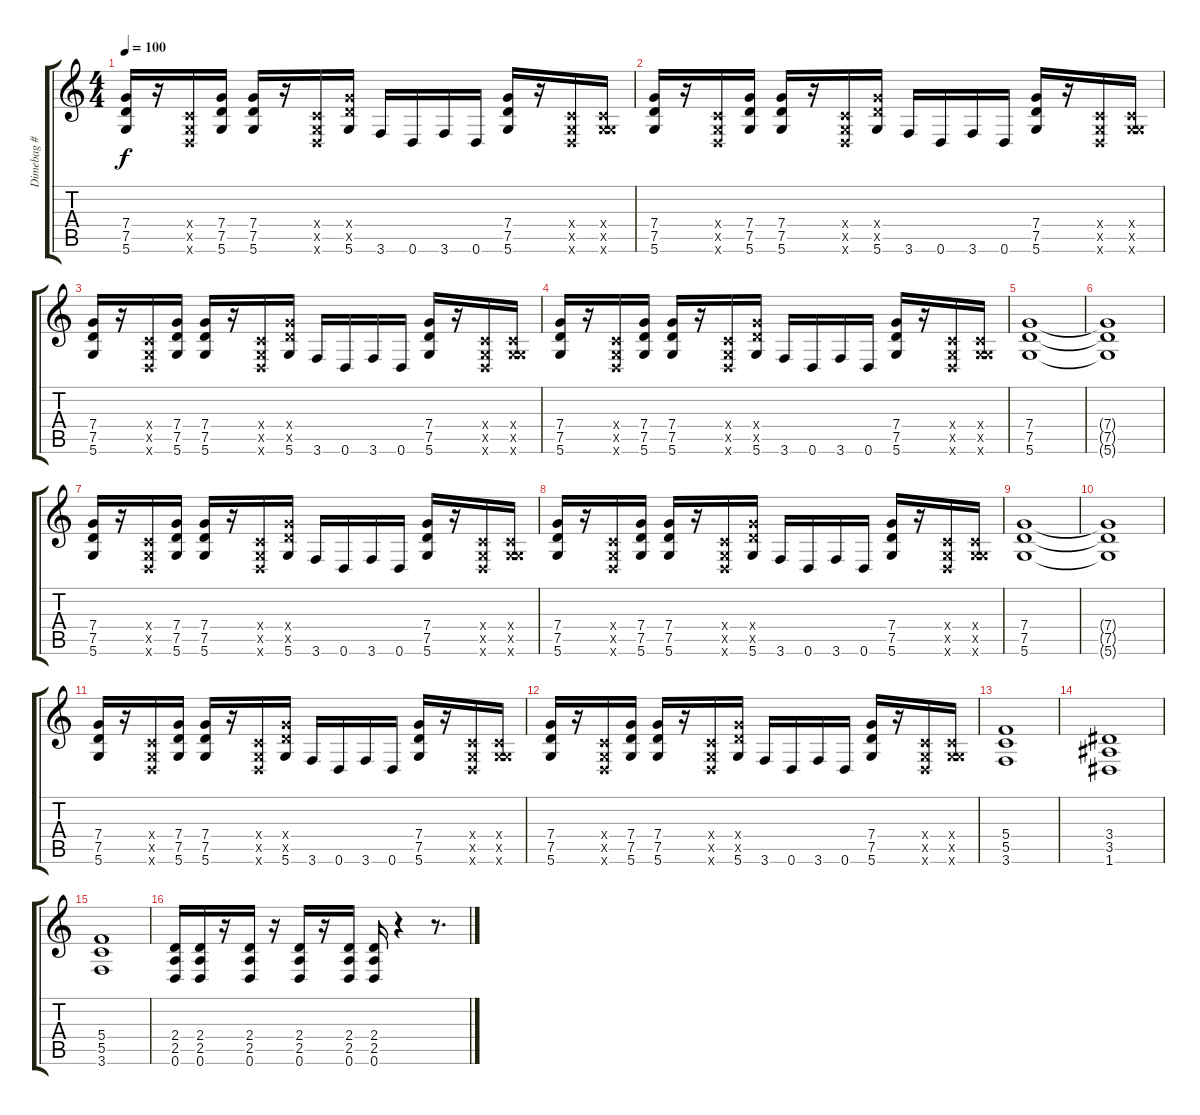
\track ("Dimebag # Guitar 1" "Dimebag # ") {instrument distortionguitar}
\staff {score tabs}
\tuning (D4 A3 F3 C3 G2 D2) {hide}
\ts (4 4)
\tempo 100
\clef g2
\ks c
(7.4 7.5 5.6).16{dy f instrument distortionguitar} r.16 (0.4{x} 0.5{x} 0.6{x}).16 (7.4 7.5 5.6).16 (7.4 7.5 5.6).16 r.16 (0.4{x} 0.5{x} 0.6{x}).16 (7.4{x} 7.5{x} 5.6).16 3.6.16 0.6.16 3.6.16 0.6.16 (7.4 7.5 5.6).16 r.16 (0.4{x} 0.5{x} 0.6{x}).16 (0.4{x} 0.5{x} 5.6{x}).16 |
(7.4 7.5 5.6).16 r.16 (0.4{x} 0.5{x} 0.6{x}).16 (7.4 7.5 5.6).16 (7.4 7.5 5.6).16 r.16 (0.4{x} 0.5{x} 0.6{x}).16 (7.4{x} 7.5{x} 5.6).16 3.6.16 0.6.16 3.6.16 0.6.16 (7.4 7.5 5.6).16 r.16 (0.4{x} 0.5{x} 0.6{x}).16 (0.4{x} 0.5{x} 5.6{x}).16 |
(7.4 7.5 5.6).16 r.16 (0.4{x} 0.5{x} 0.6{x}).16 (7.4 7.5 5.6).16 (7.4 7.5 5.6).16 r.16 (0.4{x} 0.5{x} 0.6{x}).16 (7.4{x} 7.5{x} 5.6).16 3.6.16 0.6.16 3.6.16 0.6.16 (7.4 7.5 5.6).16 r.16 (0.4{x} 0.5{x} 0.6{x}).16 (0.4{x} 0.5{x} 5.6{x}).16 |
(7.4 7.5 5.6).16 r.16 (0.4{x} 0.5{x} 0.6{x}).16 (7.4 7.5 5.6).16 (7.4 7.5 5.6).16 r.16 (0.4{x} 0.5{x} 0.6{x}).16 (7.4{x} 7.5{x} 5.6).16 3.6.16 0.6.16 3.6.16 0.6.16 (7.4 7.5 5.6).16 r.16 (0.4{x} 0.5{x} 0.6{x}).16 (0.4{x} 0.5{x} 5.6{x}).16 |
(7.4 7.5 5.6).1 |
(7.4{t} 7.5{t} 5.6{t}).1 |
(7.4 7.5 5.6).16 r.16 (0.4{x} 0.5{x} 0.6{x}).16 (7.4 7.5 5.6).16 (7.4 7.5 5.6).16 r.16 (0.4{x} 0.5{x} 0.6{x}).16 (7.4{x} 7.5{x} 5.6).16 3.6.16 0.6.16 3.6.16 0.6.16 (7.4 7.5 5.6).16 r.16 (0.4{x} 0.5{x} 0.6{x}).16 (0.4{x} 0.5{x} 5.6{x}).16 |
(7.4 7.5 5.6).16 r.16 (0.4{x} 0.5{x} 0.6{x}).16 (7.4 7.5 5.6).16 (7.4 7.5 5.6).16 r.16 (0.4{x} 0.5{x} 0.6{x}).16 (7.4{x} 7.5{x} 5.6).16 3.6.16 0.6.16 3.6.16 0.6.16 (7.4 7.5 5.6).16 r.16 (0.4{x} 0.5{x} 0.6{x}).16 (0.4{x} 0.5{x} 5.6{x}).16 |
(7.4 7.5 5.6).1 |
(7.4{t} 7.5{t} 5.6{t}).1 |
(7.4 7.5 5.6).16 r.16 (0.4{x} 0.5{x} 0.6{x}).16 (7.4 7.5 5.6).16 (7.4 7.5 5.6).16 r.16 (0.4{x} 0.5{x} 0.6{x}).16 (7.4{x} 7.5{x} 5.6).16 3.6.16 0.6.16 3.6.16 0.6.16 (7.4 7.5 5.6).16 r.16 (0.4{x} 0.5{x} 0.6{x}).16 (0.4{x} 0.5{x} 5.6{x}).16 |
(7.4 7.5 5.6).16 r.16 (0.4{x} 0.5{x} 0.6{x}).16 (7.4 7.5 5.6).16 (7.4 7.5 5.6).16 r.16 (0.4{x} 0.5{x} 0.6{x}).16 (7.4{x} 7.5{x} 5.6).16 3.6.16 0.6.16 3.6.16 0.6.16 (7.4 7.5 5.6).16 r.16 (0.4{x} 0.5{x} 0.6{x}).16 (0.4{x} 0.5{x} 5.6{x}).16 |
(5.4 5.5 3.6).1 |
(3.4 3.5 1.6).1 |
(5.4 5.5 3.6).1 |
(2.4 2.5 0.6).16 (2.4 2.5 0.6).16 r.16 (2.4 2.5 0.6).16 r.16 (2.4 2.5 0.6).16 r.16 (2.4 2.5 0.6).16 (2.4 2.5 0.6).16 r.4 r.8{d}
